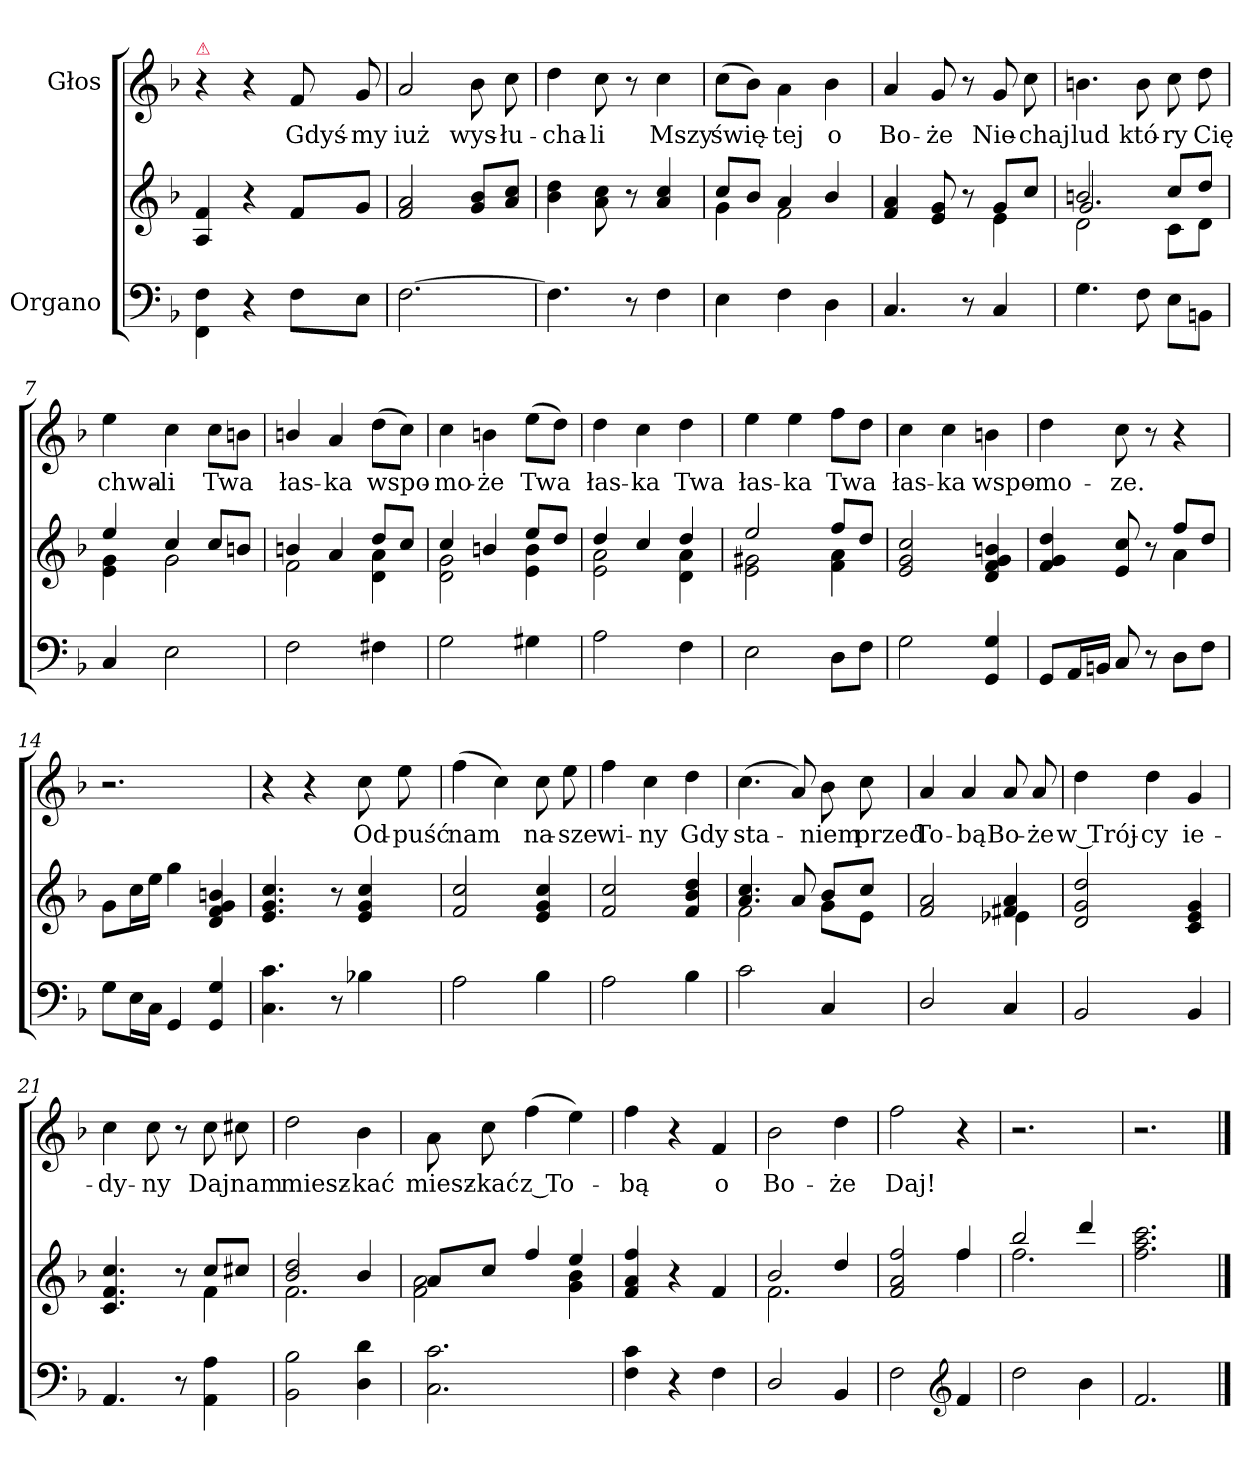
**kern	**kern	**kern	**text
*part2	*part2	*part1	*part1
*staff3	*staff2	*staff1	*staff1
*I"Organo	*	*I"Głos	*
*clefF4	*clefG2	*clefG2	*
*k[b-]	*k[b-]	*k[b-]	*
=1	=1	=1	=1
!	!	!LO:TX:a:color=crimson:t=⚠	!
4FF\ 4F\	4A/ 4f/	4r	.
4r	4r	4r	.
8F\L	8f/L	8f/	Gdyś-
8E\J	8g/J	8g/	-my
=2	=2	=2	=2
[2.F\	2f/ 2a/	2a/	iuż
.	8g/ 8b-/L	8b-\	wys-
.	8a/ 8cc/J	8cc\	-łu-
=3	=3	=3	=3
4.F\]	4b-\ 4dd\	4dd\	-cha-
.	8a\ 8cc\	8cc\	-li
8r	8r	8r	.
4F\	4a/ 4cc/	4cc\	Mszy
=4	=4	=4	=4
*	*^	*	*
4E\	8cc/L	4g\	(8cc\L	świę-
.	8b-/J	.	8b-\J)	.
4F\	4a/	2f\	4a\	-tej
4D\	4b-/	.	4b-\	o
=5	=5	=5	=5	=5
4.C/	4f/ 4a/	2ryy	4a/	Bo-
.	8e/ 8g/	.	8g/	-że
8r	8r	.	8r	.
4C/	8g/L	4e\	8g/	Nie-
.	8cc/J	.	8cc\	-chaj
=6	=6	=6	=6	=6
*	*	*^	*	*
4.G\	2bn/	2d\	2.g/	4.bn\	lud
8F\	.	.	.	8b\	któ-
8E\L	8cc/L	8c\L	.	8cc\	-ry
8BBn\J	8dd/J	8d\J	.	8dd\	Cię
*	*	*v	*v	*	*
=7	=7	=7	=7	=7
4C/	4ee/	4e\ 4g\	4ee\	chwa-
2E\	4cc/	2g\	4cc\	-li
.	8cc/L	.	8cc\L	Twa
.	8bn/J	.	8bn\J	.
=8	=8	=8	=8	=8
2F\	4bn/	2f\	4bn/	łas-
.	4a/	.	4a/	-ka
4F#X\	8dd/L	4d\ 4a\	(8dd\L	wspo-
.	8cc/J	.	8cc\J)	.
=9	=9	=9	=9	=9
2G\	4cc/	2d\ 2g\	4cc\	-mo-
.	4bn/	.	4bn\	-że
4G#X\	8ee/L	4e\ 4b\	(8ee\L	Twa
.	8dd/J	.	8dd\J)	.
=10	=10	=10	=10	=10
2A\	4dd/	2e\ 2a\	4dd\	łas-
.	4cc/	.	4cc\	-ka
4F\	4dd/	4d\ 4a\	4dd\	Twa
=11	=11	=11	=11	=11
2E\	2ee/	2e\ 2g#X\	4ee\	łas-
.	.	.	4ee\	-ka
8D\L	8ff/L	4f\ 4a\	8ff\L	Twa
8F\J	8dd/J	.	8dd\J	.
*	*v	*v	*	*
=12	=12	=12	=12
2G\	2e/ 2g/ 2cc/	4cc\	łas-
.	.	4cc\	-ka
4GG/ 4G/	4d/ 4f/ 4g/ 4bn/	4bn\	wspo-
=13	=13	=13	=13
*	*^	*	*
8GG/L	4f/ 4g/ 4dd/	2ryy	4dd\	-mo-
16AA/L	.	.	.	.
16BBn/JJ	.	.	.	.
8C/	8e/ 8cc/	.	8cc\	-ze.
8r	8r	.	8r	.
8D\L	8ff/L	4a\	4r	.
8F\J	8dd/J	.	.	.
*	*v	*v	*	*
=14	=14	=14	=14
8G\L	8g\L	2.r	.
16E\L	16cc\L	.	.
16C\JJ	16ee\JJ	.	.
4GG/	4gg\	.	.
4GG/ 4G/	4d/ 4f/ 4g/ 4bn/	.	.
=15	=15	=15	=15
4.C\ 4.c\	4.e/ 4.g/ 4.cc/	4r	.
.	.	4r	.
8r	8r	.	.
4B-X\	4e/ 4g/ 4cc/	8cc\	Od-
.	.	8ee\	-puść
=16	=16	=16	=16
2A\	2f/ 2cc/	(4ff\	nam
.	.	4cc\)	.
4B-\	4e/ 4g/ 4cc/	8cc\	na-
.	.	8ee\	-sze
=17	=17	=17	=17
2A\	2f/ 2cc/	4ff\	wi-
.	.	4cc\	-ny
4B-\	4f/ 4b-/ 4dd/	4dd\	Gdy
=18	=18	=18	=18
*	*^	*	*
2c\	4.a/ 4.cc/	2f\	(4.cc\	sta-
.	8a/	.	8a/)	.
4C/	8b-/L	8g\L	8b-\	-niem
.	8cc/J	8e\J	8cc\	przed
=19	=19	=19	=19	=19
2D/	2f/ 2a/	2ryy	4a/	To-
.	.	.	4a/	-bą
4C/	4f#X/ 4a/	4e-X\	8a/	Bo-
.	.	.	8a/	-że
*	*v	*v	*	*
=20	=20	=20	=20
2BB-/	2d/ 2g/ 2dd/	4dd\	w Trój-
.	.	4dd\	-cy
4BB-/	4c/ 4e/ 4g/	4g/	ie-
=21	=21	=21	=21
*	*^	*	*
4.AA/	4.c/ 4.f/ 4.cc/	2ryy	4cc\	-dy-
.	.	.	8cc\	-ny
8r	8r	.	8r	.
4AA\ 4A\	8cc/L	4f\	8cc\	Daj
.	8cc#X/J	.	8cc#X\	nam
=22	=22	=22	=22	=22
2BB-\ 2B-\	2b-/ 2dd/	2.f\	2dd\	miesz-
4D\ 4d\	4b-/	.	4b-\	-kać
=23	=23	=23	=23	=23
2.C\ 2.c\	8a/L	2f\ 2a\	8a\	miesz-
.	8cc/J	.	8cc\	-kać
.	4ff/	.	(4ff\	z To-
.	4ee/	4g\ 4b-\	4ee\)	.
*	*v	*v	*	*
=24	=24	=24	=24
4F\ 4c\	4f/ 4a/ 4ff/	4ff\	-bą
4r	4r	4r	.
4F\	4f/	4f/	o
=25	=25	=25	=25
*	*^	*	*
2D/	2b-/	2.f\	2b-\	Bo-
4BB-/	4dd/	.	4dd\	-że
=26	=26	=26	=26	=26
2F\	2f/ 2a/ 2ff/	2ryy	2ff\	Daj!
*clefG2	*	*	*	*
4f/	4ff/	4ff\	4r	.
=27	=27	=27	=27	=27
2dd\	2bb-/	2.ff\	2.r	.
4b-\	4ddd/	.	.	.
*	*v	*v	*	*
=28	=28	=28	=28
2.f/	2.ff\ 2.aa\ 2.ccc\	2.r	.
==	==	==	==
*-	*-	*-	*-
